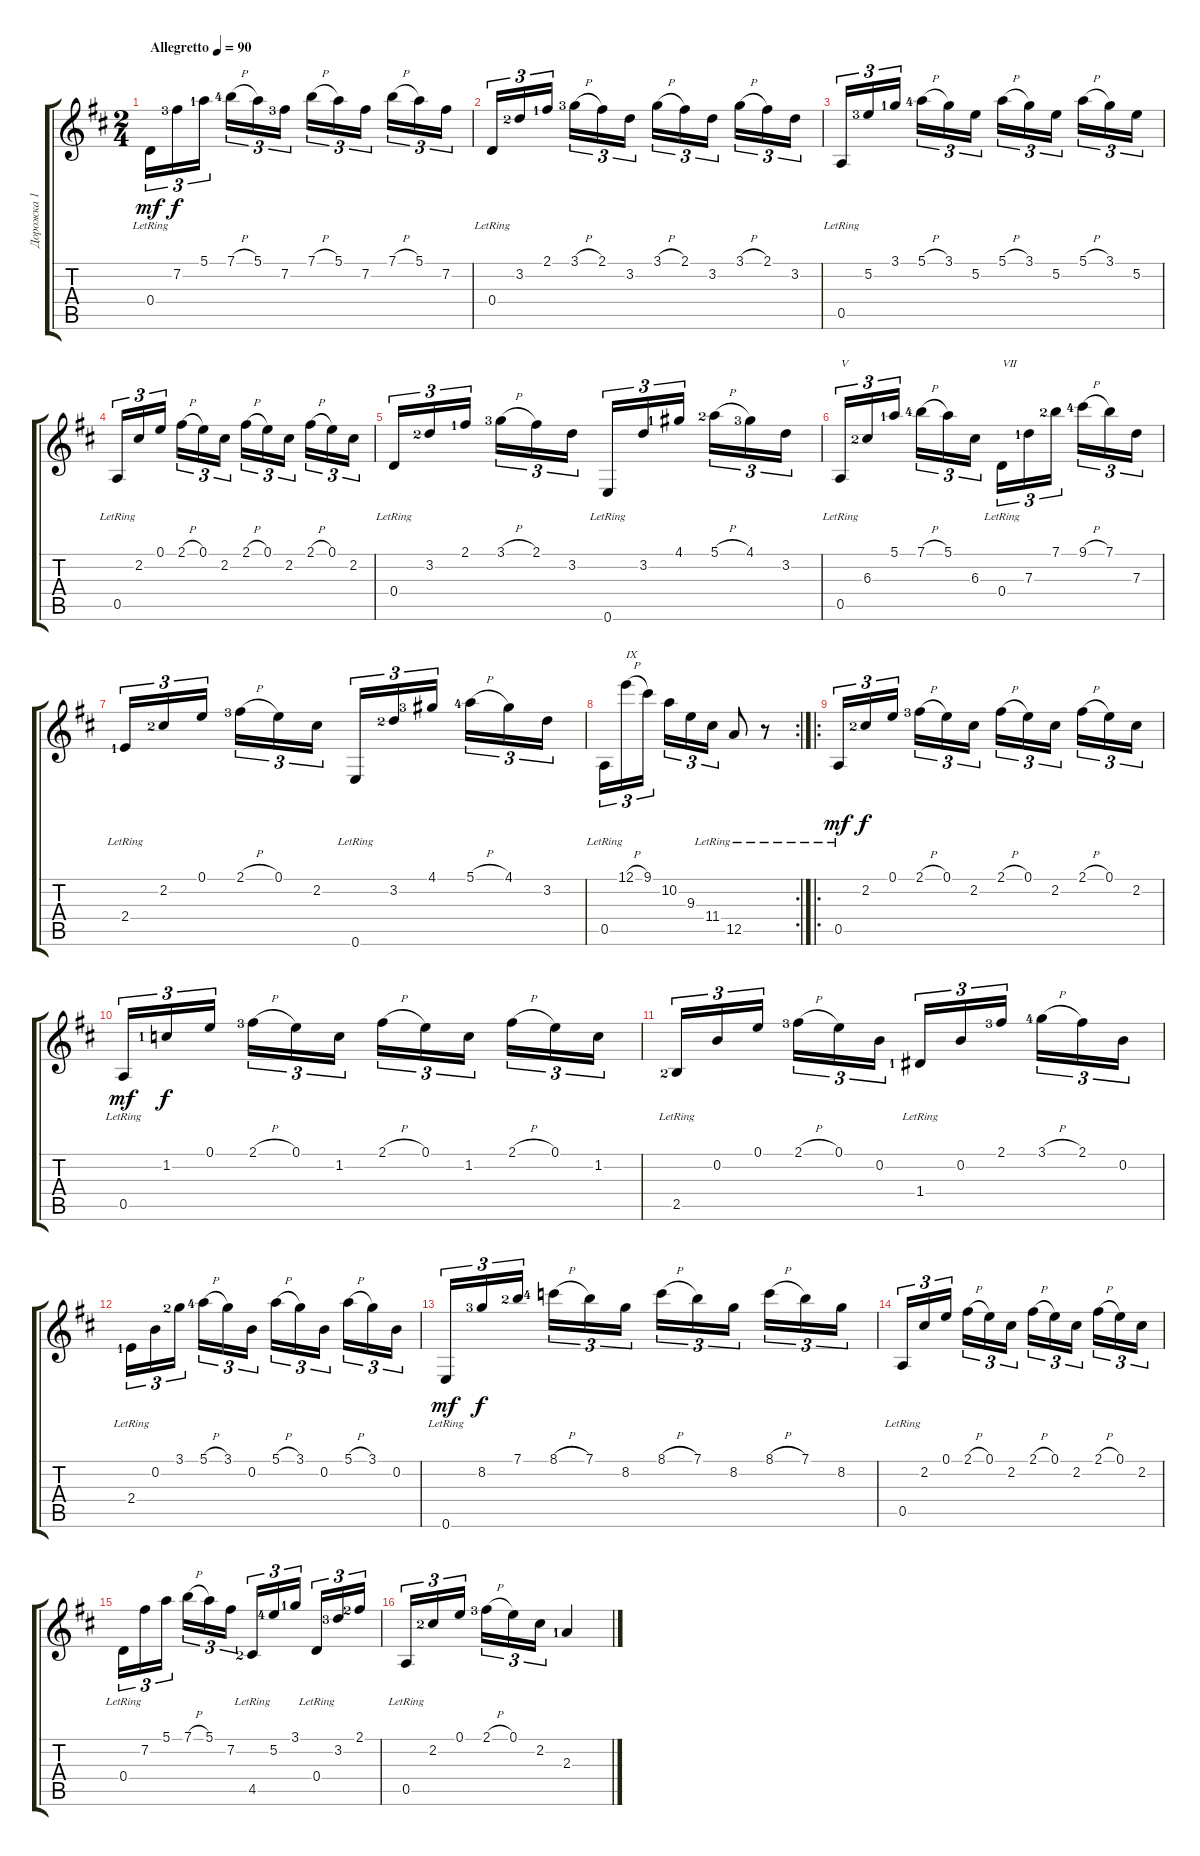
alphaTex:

\track ("Дорожка 1" "Дорожка 1") {instrument acousticguitarnylon}
\staff {score tabs}
\tuning (E4 B3 G3 D3 A2 E2) {hide}
\ts (2 4)
\tempo (90 "Allegretto")
\clef g2
\ks d
0.4{lr}.16{tu (3 2) dy mf instrument acousticguitarnylon} 7.2{lf 4}.16{tu (3 2) dy f} 5.1{lf 2}.16{tu (3 2) beam splitsecondary} 7.1{h lf 5}.16{tu (3 2)} 5.1.16{tu (3 2)} 7.2{lf 4}.16{tu (3 2)} 7.1{h}.16{tu (3 2)} 5.1.16{tu (3 2)} 7.2.16{tu (3 2) beam splitsecondary} 7.1{h}.16{tu (3 2)} 5.1.16{tu (3 2)} 7.2.16{tu (3 2)} |
0.4{lr}.16{tu (3 2)} 3.2{lf 3}.16{tu (3 2)} 2.1{lf 2}.16{tu (3 2) beam splitsecondary} 3.1{h lf 4}.16{tu (3 2)} 2.1.16{tu (3 2)} 3.2.16{tu (3 2)} 3.1{h}.16{tu (3 2)} 2.1.16{tu (3 2)} 3.2.16{tu (3 2) beam splitsecondary} 3.1{h}.16{tu (3 2)} 2.1.16{tu (3 2)} 3.2.16{tu (3 2)} |
0.5{lr}.16{tu (3 2)} 5.2{lf 4}.16{tu (3 2)} 3.1{lf 2}.16{tu (3 2) beam splitsecondary} 5.1{h lf 5}.16{tu (3 2)} 3.1.16{tu (3 2)} 5.2.16{tu (3 2)} 5.1{h}.16{tu (3 2)} 3.1.16{tu (3 2)} 5.2.16{tu (3 2) beam splitsecondary} 5.1{h}.16{tu (3 2)} 3.1.16{tu (3 2)} 5.2.16{tu (3 2)} |
0.5{lr}.16{tu (3 2)} 2.2.16{tu (3 2)} 0.1.16{tu (3 2) beam splitsecondary} 2.1{h}.16{tu (3 2)} 0.1.16{tu (3 2)} 2.2.16{tu (3 2)} 2.1{h}.16{tu (3 2)} 0.1.16{tu (3 2)} 2.2.16{tu (3 2) beam splitsecondary} 2.1{h}.16{tu (3 2)} 0.1.16{tu (3 2)} 2.2.16{tu (3 2)} |
0.4{lr}.16{tu (3 2)} 3.2{lf 3}.16{tu (3 2)} 2.1{lf 2}.16{tu (3 2) beam splitsecondary} 3.1{h lf 4}.16{tu (3 2)} 2.1.16{tu (3 2)} 3.2.16{tu (3 2)} 0.6{lr}.16{tu (3 2)} 3.2.16{tu (3 2)} 4.1{lf 2}.16{tu (3 2) beam splitsecondary} 5.1{h lf 3}.16{tu (3 2)} 4.1{lf 4}.16{tu (3 2)} 3.2.16{tu (3 2)} |
0.5{lr}.16{tu (3 2) txt "V"} 6.3{lf 3}.16{tu (3 2)} 5.1{lf 2}.16{tu (3 2) beam splitsecondary} 7.1{h lf 5}.16{tu (3 2)} 5.1.16{tu (3 2)} 6.3.16{tu (3 2)} 0.4{lr}.16{tu (3 2) txt "VII"} 7.3{lf 2}.16{tu (3 2)} 7.1{lf 3}.16{tu (3 2) beam splitsecondary} 9.1{h lf 5}.16{tu (3 2)} 7.1.16{tu (3 2)} 7.3.16{tu (3 2)} |
2.4{lr lf 2}.16{tu (3 2)} 2.2{lf 3}.16{tu (3 2)} 0.1.16{tu (3 2) beam splitsecondary} 2.1{h lf 4}.16{tu (3 2)} 0.1.16{tu (3 2)} 2.2.16{tu (3 2)} 0.6{lr}.16{tu (3 2)} 3.2{lf 3}.16{tu (3 2)} 4.1{lf 4}.16{tu (3 2) beam splitsecondary} 5.1{h lf 5}.16{tu (3 2)} 4.1.16{tu (3 2)} 3.2.16{tu (3 2)} |
\rc 2
0.5{lr}.16{tu (3 2)} 12.1{h}.16{tu (3 2) txt "IX"} 9.1.16{tu (3 2) beam splitsecondary} 10.2.16{tu (3 2)} 9.3.16{tu (3 2)} 11.4{lr}.16{tu (3 2)} 12.5{lr}.8 r.8 |
\ro
0.5{lr}.16{tu (3 2) dy mf} 2.2{lf 3}.16{tu (3 2) dy f} 0.1.16{tu (3 2) beam splitsecondary} 2.1{h lf 4}.16{tu (3 2)} 0.1.16{tu (3 2)} 2.2.16{tu (3 2)} 2.1{h}.16{tu (3 2)} 0.1.16{tu (3 2)} 2.2.16{tu (3 2) beam splitsecondary} 2.1{h}.16{tu (3 2)} 0.1.16{tu (3 2)} 2.2.16{tu (3 2)} |
0.5{lr}.16{tu (3 2) dy mf} 1.2{lf 2}.16{tu (3 2) dy f} 0.1.16{tu (3 2) beam splitsecondary} 2.1{h lf 4}.16{tu (3 2)} 0.1.16{tu (3 2)} 1.2.16{tu (3 2)} 2.1{h}.16{tu (3 2)} 0.1.16{tu (3 2)} 1.2.16{tu (3 2) beam splitsecondary} 2.1{h}.16{tu (3 2)} 0.1.16{tu (3 2)} 1.2.16{tu (3 2)} |
2.5{lr lf 3}.16{tu (3 2)} 0.2.16{tu (3 2)} 0.1.16{tu (3 2) beam splitsecondary} 2.1{h lf 4}.16{tu (3 2)} 0.1.16{tu (3 2)} 0.2.16{tu (3 2)} 1.4{lr lf 2}.16{tu (3 2)} 0.2.16{tu (3 2)} 2.1{lf 4}.16{tu (3 2) beam splitsecondary} 3.1{h lf 5}.16{tu (3 2)} 2.1.16{tu (3 2)} 0.2.16{tu (3 2)} |
2.4{lr lf 2}.16{tu (3 2)} 0.2.16{tu (3 2)} 3.1{lf 3}.16{tu (3 2) beam splitsecondary} 5.1{h lf 5}.16{tu (3 2)} 3.1.16{tu (3 2)} 0.2.16{tu (3 2)} 5.1{h}.16{tu (3 2)} 3.1.16{tu (3 2)} 0.2.16{tu (3 2) beam splitsecondary} 5.1{h}.16{tu (3 2)} 3.1.16{tu (3 2)} 0.2.16{tu (3 2)} |
0.6{lr}.16{tu (3 2) dy mf} 8.2{lf 4}.16{tu (3 2) dy f} 7.1{lf 3}.16{tu (3 2) beam splitsecondary} 8.1{h lf 5}.16{tu (3 2)} 7.1.16{tu (3 2)} 8.2.16{tu (3 2)} 8.1{h}.16{tu (3 2)} 7.1.16{tu (3 2)} 8.2.16{tu (3 2) beam splitsecondary} 8.1{h}.16{tu (3 2)} 7.1.16{tu (3 2)} 8.2.16{tu (3 2)} |
0.5{lr}.16{tu (3 2)} 2.2.16{tu (3 2)} 0.1.16{tu (3 2) beam splitsecondary} 2.1{h}.16{tu (3 2)} 0.1.16{tu (3 2)} 2.2.16{tu (3 2)} 2.1{h}.16{tu (3 2)} 0.1.16{tu (3 2)} 2.2.16{tu (3 2) beam splitsecondary} 2.1{h}.16{tu (3 2)} 0.1.16{tu (3 2)} 2.2.16{tu (3 2)} |
0.4{lr}.16{tu (3 2)} 7.2.16{tu (3 2)} 5.1.16{tu (3 2) beam splitsecondary} 7.1{h}.16{tu (3 2)} 5.1.16{tu (3 2)} 7.2.16{tu (3 2)} 4.5{lr lf 3}.16{tu (3 2)} 5.2{lf 5}.16{tu (3 2)} 3.1{lf 2}.16{tu (3 2) beam splitsecondary} 0.4{lr}.16{tu (3 2)} 3.2{lf 4}.16{tu (3 2)} 2.1{lf 3}.16{tu (3 2)} |
0.5{lr}.16{tu (3 2)} 2.2{lf 3}.16{tu (3 2)} 0.1.16{tu (3 2) beam splitsecondary} 2.1{h lf 4}.16{tu (3 2)} 0.1.16{tu (3 2)} 2.2.16{tu (3 2)} 2.3{lf 2}.4
